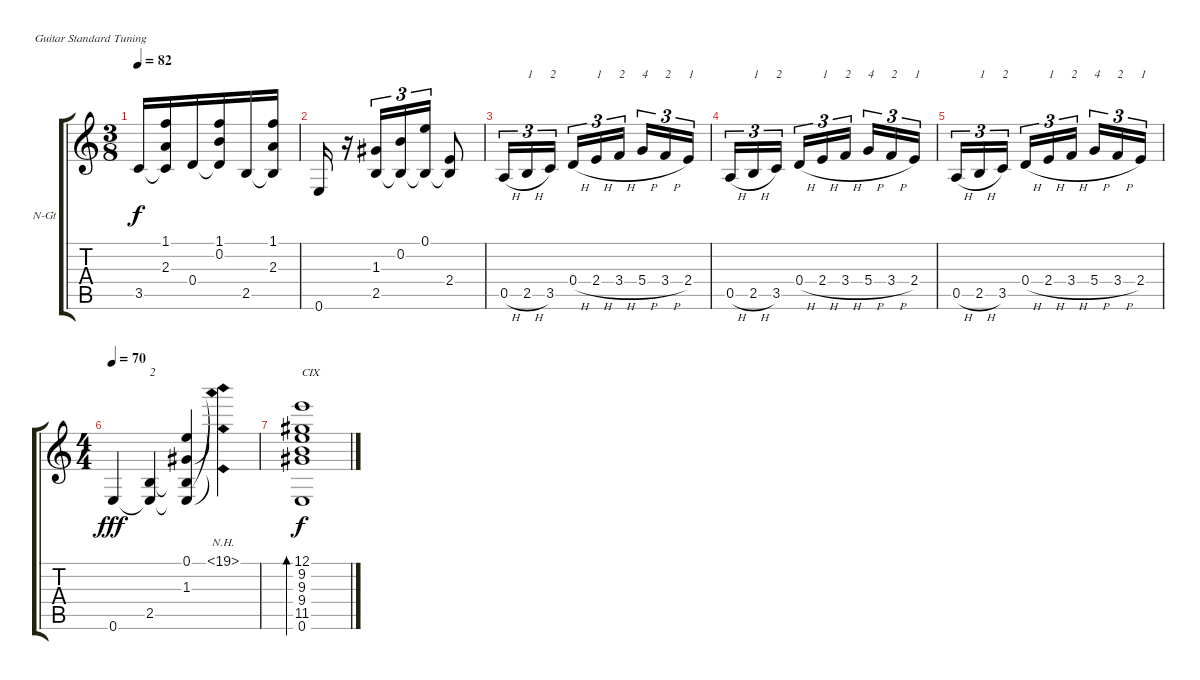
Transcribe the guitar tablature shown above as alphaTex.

\bracketExtendMode groupsimilarinstruments
\firstSystemTrackNameOrientation horizontal
\otherSystemsTrackNameOrientation horizontal
\track ("Track 1" "N-Gt") {instrument acousticguitarnylon}
\staff {score tabs}
\tuning (E4 B3 G3 D3 A2 E2)
\ts (3 8)
\tempo 82
\clef g2
\ks c
3.5.16{dy f} (1.1 2.3 3.5{t}).16 0.4.16 (1.1 0.2 0.4{t}).16 2.5.16 (1.1 2.3 2.5{t}).16 |
0.6.16 r.16 (1.3 2.5).16{tu (3 2)} (0.2 2.5{t}).16{tu (3 2)} (0.1 2.5{t}).16{tu (3 2)} (2.4 2.5{t}).8 |
0.5{h}.16{tu (3 2)} 2.5{h}.16{tu (3 2) txt "1"} 3.5.16{tu (3 2) txt "2"} 0.4{h}.16{tu (3 2)} 2.4{h}.16{tu (3 2) txt "1"} 3.4{h}.16{tu (3 2) txt "2"} 5.4{h}.16{tu (3 2) txt "4"} 3.4{h}.16{tu (3 2) txt "2"} 2.4.16{tu (3 2) txt "1"} |
0.5{h}.16{tu (3 2)} 2.5{h}.16{tu (3 2) txt "1"} 3.5.16{tu (3 2) txt "2"} 0.4{h}.16{tu (3 2)} 2.4{h}.16{tu (3 2) txt "1"} 3.4{h}.16{tu (3 2) txt "2"} 5.4{h}.16{tu (3 2) txt "4"} 3.4{h}.16{tu (3 2) txt "2"} 2.4.16{tu (3 2) txt "1"} |
0.5{h}.16{tu (3 2)} 2.5{h}.16{tu (3 2) txt "1"} 3.5.16{tu (3 2) txt "2"} 0.4{h}.16{tu (3 2)} 2.4{h}.16{tu (3 2) txt "1"} 3.4{h}.16{tu (3 2) txt "2"} 5.4{h}.16{tu (3 2) txt "4"} 3.4{h}.16{tu (3 2) txt "2"} 2.4.16{tu (3 2) txt "1"} |
\ts (4 4)
\tempo 70
0.6.4{dy fff} (2.5 0.6{t}).4{txt "2"} (0.1 1.3 2.5{t} 0.6{t}).4 (19.1{nh} 1.3{nh t} 2.5{nh t} 0.6{nh t}).4 |
(12.1 9.2 9.3 9.4 11.5 0.6).1{bd 480 txt "CIX" dy f}
